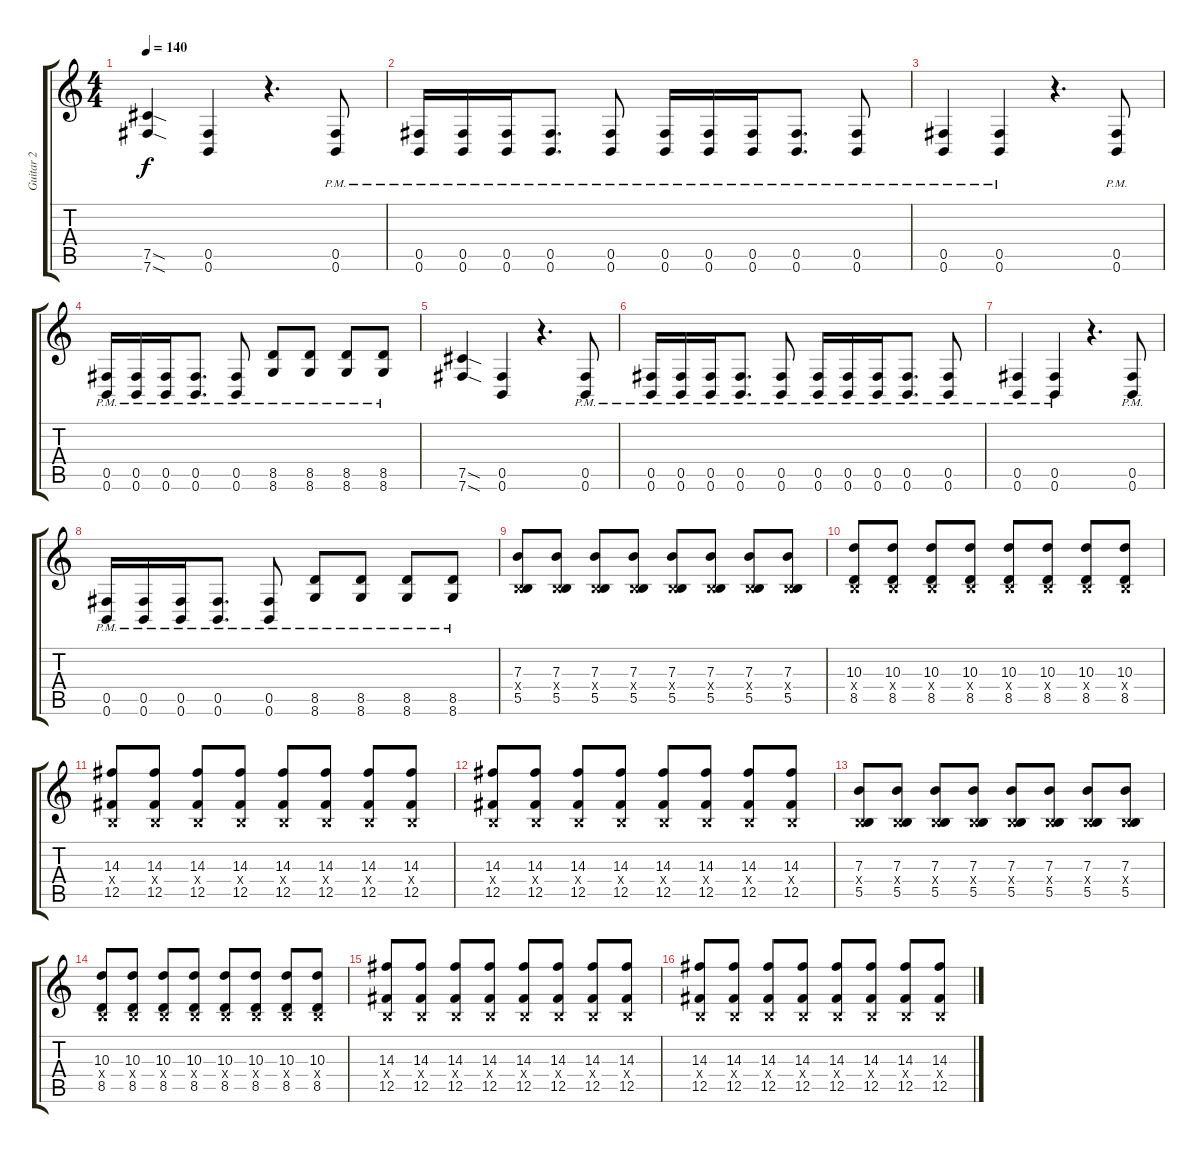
\track ("Guitar 2" "Guitar 2") {instrument distortionguitar}
\staff {score tabs}
\tuning (Db4 Ab3 E3 B2 Gb2 B1) {hide}
\ts (4 4)
\tempo 140
\clef g2
\ks c
(7.5{sod} 7.6{sod}).4{dy f} (0.5 0.6).4 r.4{d} (0.5{pm} 0.6{pm}).8 |
(0.5{pm} 0.6{pm}).16 (0.5{pm} 0.6{pm}).16 (0.5{pm} 0.6{pm}).16 (0.5{pm} 0.6{pm}).8{d} (0.5{pm} 0.6{pm}).8 (0.5{pm} 0.6{pm}).16 (0.5{pm} 0.6{pm}).16 (0.5{pm} 0.6{pm}).16 (0.5{pm} 0.6{pm}).8{d} (0.5{pm} 0.6{pm}).8 |
(0.5{pm} 0.6{pm}).4 (0.5{pm} 0.6{pm}).4 r.4{d} (0.5{pm} 0.6{pm}).8 |
(0.5{pm} 0.6{pm}).16 (0.5{pm} 0.6{pm}).16 (0.5{pm} 0.6{pm}).16 (0.5{pm} 0.6{pm}).8{d} (0.5{pm} 0.6{pm}).8 (8.5{pm} 8.6{pm}).8 (8.5{pm} 8.6{pm}).8 (8.5{pm} 8.6{pm}).8 (8.5{pm} 8.6{pm}).8 |
(7.5{sod} 7.6{sod}).4 (0.5 0.6).4 r.4{d} (0.5{pm} 0.6{pm}).8 |
(0.5{pm} 0.6{pm}).16 (0.5{pm} 0.6{pm}).16 (0.5{pm} 0.6{pm}).16 (0.5{pm} 0.6{pm}).8{d} (0.5{pm} 0.6{pm}).8 (0.5{pm} 0.6{pm}).16 (0.5{pm} 0.6{pm}).16 (0.5{pm} 0.6{pm}).16 (0.5{pm} 0.6{pm}).8{d} (0.5{pm} 0.6{pm}).8 |
(0.5{pm} 0.6{pm}).4 (0.5{pm} 0.6{pm}).4 r.4{d} (0.5{pm} 0.6{pm}).8 |
(0.5{pm} 0.6{pm}).16 (0.5{pm} 0.6{pm}).16 (0.5{pm} 0.6{pm}).16 (0.5{pm} 0.6{pm}).8{d} (0.5{pm} 0.6{pm}).8 (8.5 8.6{pm}).8 (8.5 8.6{pm}).8 (8.5 8.6{pm}).8 (8.5 8.6{pm}).8 |
(7.3 0.4{x} 5.5).8 (7.3 0.4{x} 5.5).8 (7.3 0.4{x} 5.5).8 (7.3 0.4{x} 5.5).8 (7.3 0.4{x} 5.5).8 (7.3 0.4{x} 5.5).8 (7.3 0.4{x} 5.5).8 (7.3 0.4{x} 5.5).8 |
(10.3 0.4{x} 8.5).8 (10.3 0.4{x} 8.5).8 (10.3 0.4{x} 8.5).8 (10.3 0.4{x} 8.5).8 (10.3 0.4{x} 8.5).8 (10.3 0.4{x} 8.5).8 (10.3 0.4{x} 8.5).8 (10.3 0.4{x} 8.5).8 |
(14.3 0.4{x} 12.5).8 (14.3 0.4{x} 12.5).8 (14.3 0.4{x} 12.5).8 (14.3 0.4{x} 12.5).8 (14.3 0.4{x} 12.5).8 (14.3 0.4{x} 12.5).8 (14.3 0.4{x} 12.5).8 (14.3 0.4{x} 12.5).8 |
(14.3 0.4{x} 12.5).8 (14.3 0.4{x} 12.5).8 (14.3 0.4{x} 12.5).8 (14.3 0.4{x} 12.5).8 (14.3 0.4{x} 12.5).8 (14.3 0.4{x} 12.5).8 (14.3 0.4{x} 12.5).8 (14.3 0.4{x} 12.5).8 |
(7.3 0.4{x} 5.5).8 (7.3 0.4{x} 5.5).8 (7.3 0.4{x} 5.5).8 (7.3 0.4{x} 5.5).8 (7.3 0.4{x} 5.5).8 (7.3 0.4{x} 5.5).8 (7.3 0.4{x} 5.5).8 (7.3 0.4{x} 5.5).8 |
(10.3 0.4{x} 8.5).8 (10.3 0.4{x} 8.5).8 (10.3 0.4{x} 8.5).8 (10.3 0.4{x} 8.5).8 (10.3 0.4{x} 8.5).8 (10.3 0.4{x} 8.5).8 (10.3 0.4{x} 8.5).8 (10.3 0.4{x} 8.5).8 |
(14.3 0.4{x} 12.5).8 (14.3 0.4{x} 12.5).8 (14.3 0.4{x} 12.5).8 (14.3 0.4{x} 12.5).8 (14.3 0.4{x} 12.5).8 (14.3 0.4{x} 12.5).8 (14.3 0.4{x} 12.5).8 (14.3 0.4{x} 12.5).8 |
(14.3 0.4{x} 12.5).8 (14.3 0.4{x} 12.5).8 (14.3 0.4{x} 12.5).8 (14.3 0.4{x} 12.5).8 (14.3 0.4{x} 12.5).8 (14.3 0.4{x} 12.5).8 (14.3 0.4{x} 12.5).8 (14.3 0.4{x} 12.5).8
